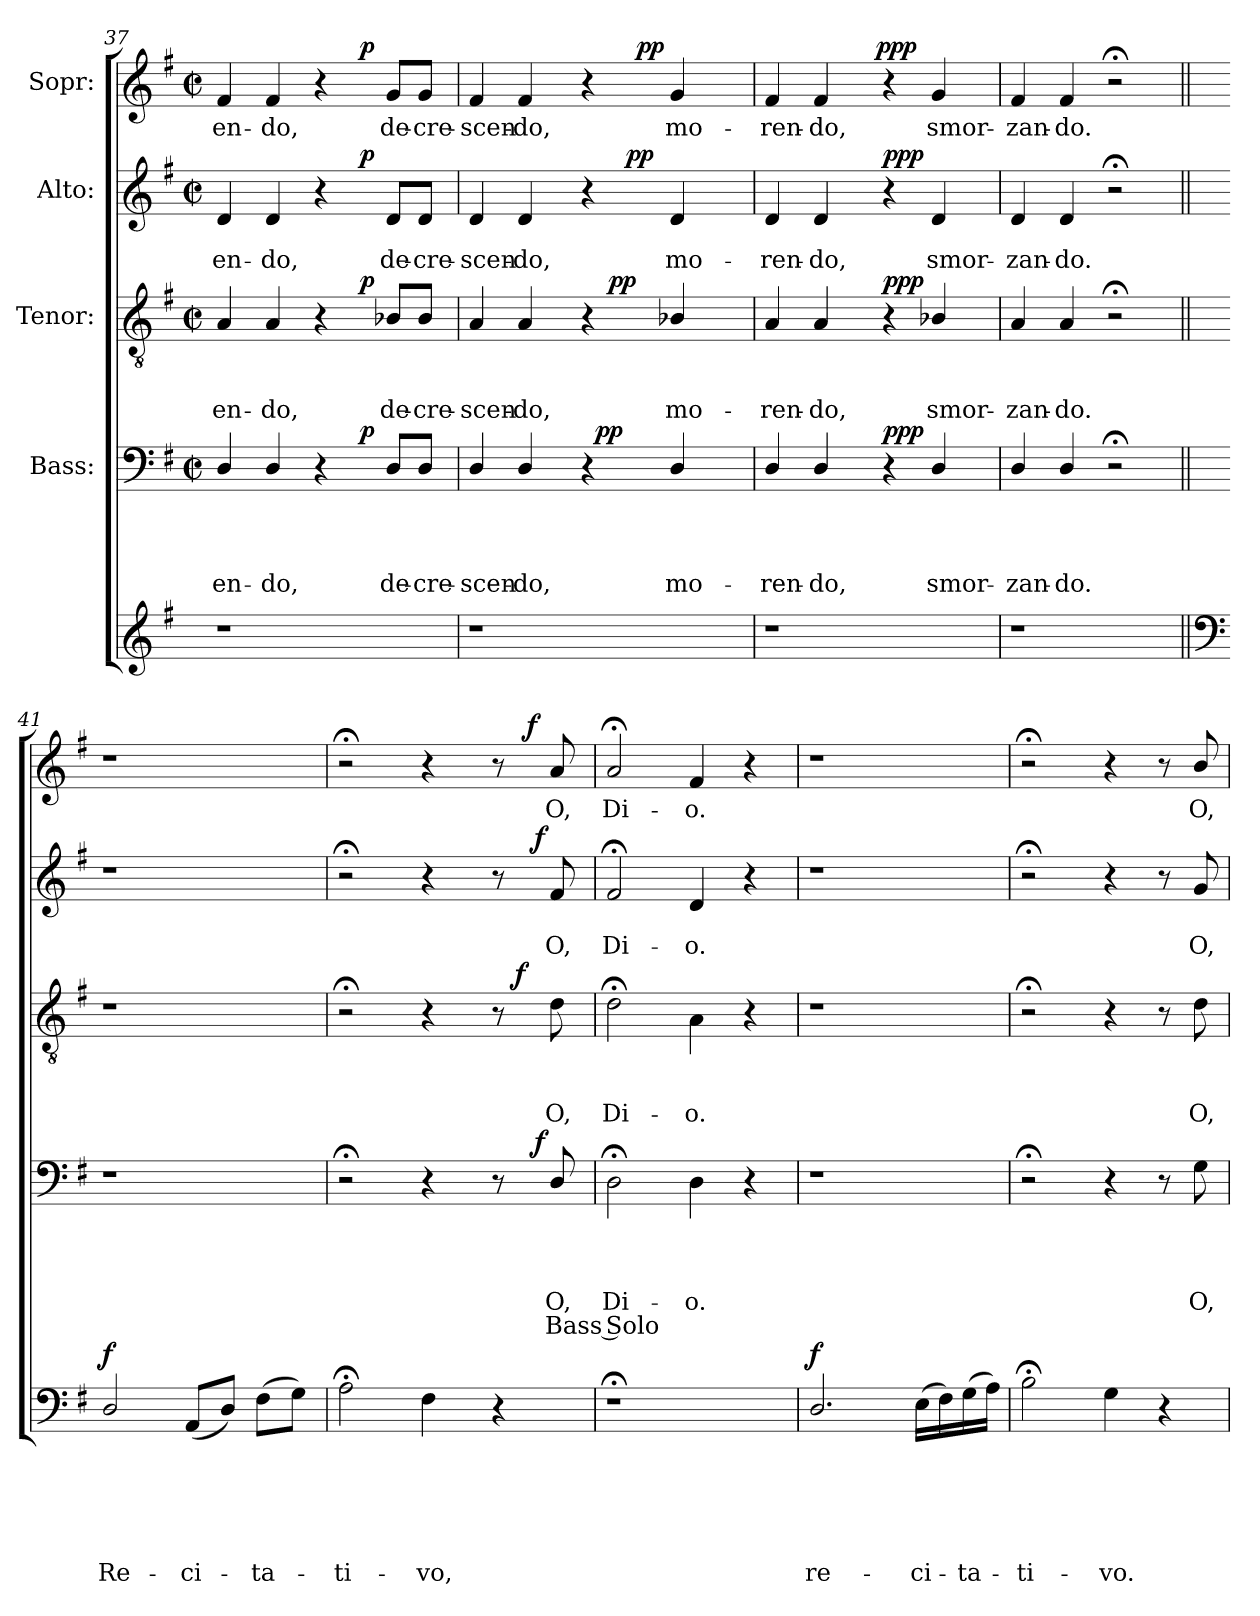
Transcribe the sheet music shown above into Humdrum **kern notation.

**kern	**text	**text	**text	**text	**text	**text	**dynam	**kern	**text	**text	**text	**text	**text	**dynam	**kern	**text	**text	**text	**dynam	**kern	**text	**text	**dynam	**kern	**text	**dynam
*part5	*part5	*part5	*part5	*part5	*part5	*part5	*part5	*part4	*part4	*part4	*part4	*part4	*part4	*part4	*part3	*part3	*part3	*part3	*part3	*part2	*part2	*part2	*part2	*part1	*part1	*part1
*staff5	*staff5	*staff5	*staff5	*staff5	*staff5	*staff5	*staff5	*staff4	*staff4	*staff4	*staff4	*staff4	*staff4	*staff4	*staff3	*staff3	*staff3	*staff3	*staff3	*staff2	*staff2	*staff2	*staff2	*staff1	*staff1	*staff1
*	*	*	*	*	*	*	*	*I"Bass:	*	*	*	*	*	*	*I"Tenor:	*	*	*	*	*I"Alto:	*	*	*	*I"Sopr:	*	*
!!LO:LB:g=z
*clefG2	*	*	*	*	*	*	*	*clefF4	*	*	*	*	*	*	*clefGv2	*	*	*	*	*clefG2	*	*	*	*clefG2	*	*
*k[f#]	*	*	*	*	*	*	*	*k[f#]	*	*	*	*	*	*	*k[f#]	*	*	*	*	*k[f#]	*	*	*	*k[f#]	*	*
*G:	*	*	*	*	*	*	*	*G:	*	*	*	*	*	*	*G:	*	*	*	*	*G:	*	*	*	*G:	*	*
*	*	*	*	*	*	*	*	*M2/2	*	*	*	*	*	*	*M2/2	*	*	*	*	*M2/2	*	*	*	*M2/2	*	*
*	*	*	*	*	*	*	*	*met(c|)	*	*	*	*	*	*	*met(c|)	*	*	*	*	*met(c|)	*	*	*	*met(c|)	*	*
=37	=37	=37	=37	=37	=37	=37	=37	=37	=37	=37	=37	=37	=37	=37	=37	=37	=37	=37	=37	=37	=37	=37	=37	=37	=37	=37
!	!	!	!	!	!	!	!	!	!	!	!	!LO:LY:b	!	!	!	!	!	!LO:LY:b	!	!	!	!LO:LY:b	!	!	!LO:LY:b	!
*	*	*	*	*	*	*	*	*^	*	*	*	*	*	*	*^	*	*	*	*	*^	*	*	*	*^	*	*
1r	.	.	.	.	.	.	.	4D/	2ryy	.	.	.	-en-	.	.	4A/	2ryy	.	.	-en-	.	4d/	2ryy	.	-en-	.	4f#/	2ryy	-en-	.
!	!	!	!	!	!	!	!	!	!	!	!	!	!LO:LY:b	!	!	!	!	!	!	!LO:LY:b	!	!	!	!	!LO:LY:b	!	!	!	!LO:LY:b	!
.	.	.	.	.	.	.	.	4D/	.	.	.	.	-do,	.	.	4A/	.	.	.	-do,	.	4d/	.	.	-do,	.	4f#/	.	-do,	.
.	.	.	.	.	.	.	.	4r	8ryy	.	.	.	.	.	.	4r	8ryy	.	.	.	.	4r	8ryy	.	.	.	4r	8ryy	.	.
.	.	.	.	.	.	.	.	.	32ryy	.	.	.	.	.	.	.	32ryy	.	.	.	.	.	32ryy	.	.	.	.	32ryy	.	.
!	!	!	!	!	!	!	!	!	!	!	!	!	!	!	!LO:DY:a	!	!	!	!	!	!LO:DY:a	!	!	!	!	!LO:DY:a	!	!	!	!LO:DY:a
.	.	.	.	.	.	.	.	.	4ryy	.	.	.	.	.	p	.	4ryy	.	.	.	p	.	4ryy	.	.	p	.	4ryy	.	p
!	!	!	!	!	!	!	!	!	!	!	!	!	!LO:LY:b	!	!	!	!	!	!	!LO:LY:b	!	!	!	!	!LO:LY:b	!	!	!	!LO:LY:b	!
.	.	.	.	.	.	.	.	8D/L	.	.	.	.	de-	.	.	8B-X/L	.	.	.	de-	.	8d/L	.	.	de-	.	8g/L	.	de-	.
!	!	!	!	!	!	!	!	!	!	!	!	!	!LO:LY:b	!	!	!	!	!	!	!LO:LY:b	!	!	!	!	!LO:LY:b	!	!	!	!LO:LY:b	!
.	.	.	.	.	.	.	.	8D/J	.	.	.	.	-cre-	.	.	8B-/J	.	.	.	-cre-	.	8d/J	.	.	-cre-	.	8g/J	.	-cre-	.
.	.	.	.	.	.	.	.	.	16.ryy	.	.	.	.	.	.	.	16.ryy	.	.	.	.	.	16.ryy	.	.	.	.	16.ryy	.	.
=38	=38	=38	=38	=38	=38	=38	=38	=38	=38	=38	=38	=38	=38	=38	=38	=38	=38	=38	=38	=38	=38	=38	=38	=38	=38	=38	=38	=38	=38	=38
!	!	!	!	!	!	!	!	!	!	!	!	!	!LO:LY:b	!	!	!	!	!	!	!LO:LY:b	!	!	!	!	!LO:LY:b	!	!	!	!LO:LY:b	!
1r	.	.	.	.	.	.	.	4D/	2ryy	.	.	.	-scen-	.	.	4A/	2ryy	.	.	-scen-	.	4d/	2ryy	.	-scen-	.	4f#/	3ryy	-scen-	.
!	!	!	!	!	!	!	!	!	!	!	!	!	!LO:LY:b	!	!	!	!	!	!	!LO:LY:b	!	!	!	!	!LO:LY:b	!	!	!	!LO:LY:b	!
.	.	.	.	.	.	.	.	4D/	.	.	.	.	-do,	.	.	4A/	.	.	.	-do,	.	4d/	.	.	-do,	.	4f#/	.	-do,	.
.	.	.	.	.	.	.	.	.	.	.	.	.	.	.	.	.	.	.	.	.	.	.	.	.	.	.	.	6ryy	.	.
.	.	.	.	.	.	.	.	4r	32ryy	.	.	.	.	.	.	4r	16ryy	.	.	.	.	4r	16.ryy	.	.	.	4r	12ryy	.	.
!	!	!	!	!	!	!	!	!	!	!	!	!	!	!	!LO:DY:a	!	!	!	!	!	!	!	!	!	!	!	!	!	!	!
.	.	.	.	.	.	.	.	.	4...ryy	.	.	.	.	.	pp	.	.	.	.	.	.	.	.	.	.	.	.	.	.	.
!	!	!	!	!	!	!	!	!	!	!	!	!	!	!	!	!	!	!	!	!	!LO:DY:a	!	!	!	!	!	!	!	!	!
.	.	.	.	.	.	.	.	.	.	.	.	.	.	.	.	.	4..ryy	.	.	.	pp	.	.	.	.	.	.	.	.	.
.	.	.	.	.	.	.	.	.	.	.	.	.	.	.	.	.	.	.	.	.	.	.	.	.	.	.	.	48.ryy	.	.
!	!	!	!	!	!	!	!	!	!	!	!	!	!	!	!	!	!	!	!	!	!	!	!	!	!	!LO:DY:a	!	!	!	!
.	.	.	.	.	.	.	.	.	.	.	.	.	.	.	.	.	.	.	.	.	.	.	4ryy	.	.	pp	.	.	.	.
!	!	!	!	!	!	!	!	!	!	!	!	!	!	!	!	!	!	!	!	!	!	!	!	!	!	!	!	!	!	!LO:DY:a
.	.	.	.	.	.	.	.	.	.	.	.	.	.	.	.	.	.	.	.	.	.	.	.	.	.	.	.	3ryy	.	pp
!	!	!	!	!	!	!	!	!	!	!	!	!	!LO:LY:b	!	!	!	!	!	!	!LO:LY:b	!	!	!	!	!LO:LY:b	!	!	!	!LO:LY:b	!
.	.	.	.	.	.	.	.	4D/	.	.	.	.	mo-	.	.	4B-X/	.	.	.	mo-	.	4d/	.	.	mo-	.	4g/	.	mo-	.
.	.	.	.	.	.	.	.	.	.	.	.	.	.	.	.	.	.	.	.	.	.	.	8ryy	.	.	.	.	.	.	.
.	.	.	.	.	.	.	.	.	.	.	.	.	.	.	.	.	.	.	.	.	.	.	.	.	.	.	.	24ryy	.	.
.	.	.	.	.	.	.	.	.	.	.	.	.	.	.	.	.	.	.	.	.	.	.	32ryy	.	.	.	.	.	.	.
.	.	.	.	.	.	.	.	.	.	.	.	.	.	.	.	.	.	.	.	.	.	.	.	.	.	.	.	96ryy	.	.
=39	=39	=39	=39	=39	=39	=39	=39	=39	=39	=39	=39	=39	=39	=39	=39	=39	=39	=39	=39	=39	=39	=39	=39	=39	=39	=39	=39	=39	=39	=39
!	!	!	!	!	!	!	!	!	!	!	!	!	!LO:LY:b	!	!	!	!	!	!	!LO:LY:b	!	!	!	!	!LO:LY:b	!	!	!	!LO:LY:b	!
*	*	*	*	*	*	*	*	*v	*v	*	*	*	*	*	*	*	*	*	*	*	*	*v	*v	*	*	*	*	*	*	*
*	*	*	*	*	*	*	*	*	*	*	*	*	*	*	*v	*v	*	*	*	*	*	*	*	*	*	*	*	*
1r	.	.	.	.	.	.	.	4D/	.	.	.	-ren-	.	.	4A/	.	.	-ren-	.	4d/	.	-ren-	.	4f#/	3ryy	-ren-	.
!	!	!	!	!	!	!	!	!	!	!	!	!LO:LY:b	!	!	!	!	!	!LO:LY:b	!	!	!	!LO:LY:b	!	!	!	!LO:LY:b	!
.	.	.	.	.	.	.	.	4D/	.	.	.	-do,	.	.	4A/	.	.	-do,	.	4d/	.	-do,	.	4f#/	.	-do,	.
.	.	.	.	.	.	.	.	.	.	.	.	.	.	.	.	.	.	.	.	.	.	.	.	.	12...ryy	.	.
!	!	!	!	!	!	!	!	!	!	!	!	!	!	!	!	!	!	!	!	!	!	!	!	!	!	!	!LO:DY:a
.	.	.	.	.	.	.	.	.	.	.	.	.	.	.	.	.	.	.	.	.	.	.	.	.	3ryy	.	ppp
!	!	!	!	!	!	!	!	!	!	!	!	!	!	!LO:DY:a	!	!	!	!	!LO:DY:a	!	!	!	!LO:DY:a	!	!	!	!
.	.	.	.	.	.	.	.	4r	.	.	.	.	.	ppp	4r	.	.	.	ppp	4r	.	.	ppp	4r	.	.	.
!	!	!	!	!	!	!	!	!	!	!	!	!LO:LY:b	!	!	!	!	!	!LO:LY:b	!	!	!	!LO:LY:b	!	!	!	!LO:LY:b	!
.	.	.	.	.	.	.	.	4D/	.	.	.	smor-	.	.	4B-X/	.	.	smor-	.	4d/	.	smor-	.	4g/	.	smor-	.
.	.	.	.	.	.	.	.	.	.	.	.	.	.	.	.	.	.	.	.	.	.	.	.	.	6ryy	.	.
.	.	.	.	.	.	.	.	.	.	.	.	.	.	.	.	.	.	.	.	.	.	.	.	.	96ryy	.	.
=40	=40	=40	=40	=40	=40	=40	=40	=40	=40	=40	=40	=40	=40	=40	=40	=40	=40	=40	=40	=40	=40	=40	=40	=40	=40	=40	=40
!	!	!	!	!	!	!	!	!	!	!	!	!LO:LY:b	!	!	!	!	!	!LO:LY:b	!	!	!	!LO:LY:b	!	!	!	!LO:LY:b	!
*	*	*	*	*	*	*	*	*	*	*	*	*	*	*	*	*	*	*	*	*	*	*	*	*v	*v	*	*
1r	.	.	.	.	.	.	.	4D/	.	.	.	-zan-	.	.	4A/	.	.	-zan-	.	4d/	.	-zan-	.	4f#/	-zan-	.
!	!	!	!	!	!	!	!	!	!	!	!	!LO:LY:b	!	!	!	!	!	!LO:LY:b	!	!	!	!LO:LY:b	!	!	!LO:LY:b	!
.	.	.	.	.	.	.	.	4D/	.	.	.	-do.	.	.	4A/	.	.	-do.	.	4d/	.	-do.	.	4f#/	-do.	.
.	.	.	.	.	.	.	.	2r;<	.	.	.	.	.	.	2r;<	.	.	.	.	2r;<	.	.	.	2r;<	.	.
!!LO:PB:g=z
=41||	=41||	=41||	=41||	=41||	=41||	=41||	=41||	=41||	=41||	=41||	=41||	=41||	=41||	=41||	=41||	=41||	=41||	=41||	=41||	=41||	=41||	=41||	=41||	=41||	=41||	=41||
*clefF4	*	*	*	*	*	*	*	*	*	*	*	*	*	*	*	*	*	*	*	*	*	*	*	*	*	*
!	!	!	!	!	!	!LO:LY:b	!LO:DY:a	!	!	!	!	!	!	!	!	!	!	!	!	!	!	!	!	!	!	!
2D/	.	.	.	.	.	Re-	f	1r	.	.	.	.	.	.	1r	.	.	.	.	1r	.	.	.	1r	.	.
!	!	!	!	!	!	!LO:LY:b	!	!	!	!	!	!	!	!	!	!	!	!	!	!	!	!	!	!	!	!
(<8AA/L	.	.	.	.	.	-ci-	.	.	.	.	.	.	.	.	.	.	.	.	.	.	.	.	.	.	.	.
8D/J)	.	.	.	.	.	.	.	.	.	.	.	.	.	.	.	.	.	.	.	.	.	.	.	.	.	.
!	!	!	!	!	!	!LO:LY:b:rj	!	!	!	!	!	!	!	!	!	!	!	!	!	!	!	!	!	!	!	!
(>8F#\L	.	.	.	.	.	-ta-	.	.	.	.	.	.	.	.	.	.	.	.	.	.	.	.	.	.	.	.
8G\J)	.	.	.	.	.	.	.	.	.	.	.	.	.	.	.	.	.	.	.	.	.	.	.	.	.	.
=42	=42	=42	=42	=42	=42	=42	=42	=42	=42	=42	=42	=42	=42	=42	=42	=42	=42	=42	=42	=42	=42	=42	=42	=42	=42	=42
!	!	!	!	!	!	!LO:LY:b:rj	!	!	!	!	!	!	!	!	!	!	!	!	!	!	!	!	!	!	!	!
*	*	*	*	*	*	*	*	*^	*	*	*	*	*	*	*^	*	*	*	*	*^	*	*	*	*^	*	*
2A;<\	.	.	.	.	.	-ti-	.	2r;<	2ryy	.	.	.	.	.	.	2r;<	2ryy	.	.	.	.	2r;<	2ryy	.	.	.	2r;<	3%2ryy	.	.
!	!	!	!	!	!	!LO:LY:b	!	!	!	!	!	!	!	!	!	!	!	!	!	!	!	!	!	!	!	!	!	!	!	!
4F#\	.	.	.	.	.	-vo,	.	4r	4ryy	.	.	.	.	.	.	4r	4ryy	.	.	.	.	4r	4ryy	.	.	.	4r	.	.	.
.	.	.	.	.	.	.	.	.	.	.	.	.	.	.	.	.	.	.	.	.	.	.	.	.	.	.	.	6ryy	.	.
4r	.	.	.	.	.	.	.	8r	16.ryy	.	.	.	.	.	.	8r	16ryy	.	.	.	.	8r	16.ryy	.	.	.	8r	.	.	.
!	!	!	!	!	!	!	!	!	!	!	!	!	!	!	!	!	!	!	!	!	!LO:DY:a	!	!	!	!	!	!	!	!	!
.	.	.	.	.	.	.	.	.	.	.	.	.	.	.	.	.	8.ryy	.	.	.	f	.	.	.	.	.	.	.	.	.
!	!	!	!	!	!	!	!	!	!	!	!	!	!	!	!	!	!	!	!	!	!	!	!	!	!	!	!	!	!	!LO:DY:a
.	.	.	.	.	.	.	.	.	.	.	.	.	.	.	.	.	.	.	.	.	.	.	.	.	.	.	.	6ryy	.	f
!	!	!	!	!	!	!	!	!	!	!	!	!	!	!	!LO:DY:a	!	!	!	!	!	!	!	!	!	!	!LO:DY:a	!	!	!	!
.	.	.	.	.	.	.	.	.	8ryy	.	.	.	.	.	f	.	.	.	.	.	.	.	8ryy	.	.	f	.	.	.	.
!	!	!	!	!	!	!	!	!	!	!	!	!	!LO:LY:b	!LO:LY:b	!	!	!	!	!	!LO:LY:b	!	!	!	!	!LO:LY:b	!	!	!	!LO:LY:b	!
.	.	.	.	.	.	.	.	8D/	.	.	.	.	O,	Bass Solo	.	8d\	.	.	.	O,	.	8f#/	.	.	O,	.	8a/	.	O,	.
.	.	.	.	.	.	.	.	.	32ryy	.	.	.	.	.	.	.	.	.	.	.	.	.	32ryy	.	.	.	.	.	.	.
=43	=43	=43	=43	=43	=43	=43	=43	=43	=43	=43	=43	=43	=43	=43	=43	=43	=43	=43	=43	=43	=43	=43	=43	=43	=43	=43	=43	=43	=43	=43
!	!	!	!	!	!	!	!	!	!	!	!	!	!LO:LY:b	!	!	!	!	!	!	!LO:LY:b	!	!	!	!	!LO:LY:b	!	!	!	!LO:LY:b	!
*	*	*	*	*	*	*	*	*v	*v	*	*	*	*	*	*	*	*	*	*	*	*	*v	*v	*	*	*	*v	*v	*	*
*	*	*	*	*	*	*	*	*	*	*	*	*	*	*	*v	*v	*	*	*	*	*	*	*	*	*	*	*
1r;<	.	.	.	.	.	.	.	2D;<\	.	.	.	Di-	.	.	2d;<\	.	.	Di-	.	2f#;/	.	Di-	.	2a;/	Di-	.
!	!	!	!	!	!	!	!	!	!	!	!	!LO:LY:b	!	!	!	!	!	!LO:LY:b	!	!	!	!LO:LY:b	!	!	!LO:LY:b	!
.	.	.	.	.	.	.	.	4D\	.	.	.	-o.	.	.	4A\	.	.	-o.	.	4d/	.	-o.	.	4f#/	-o.	.
.	.	.	.	.	.	.	.	4r	.	.	.	.	.	.	4r	.	.	.	.	4r	.	.	.	4r	.	.
=44	=44	=44	=44	=44	=44	=44	=44	=44	=44	=44	=44	=44	=44	=44	=44	=44	=44	=44	=44	=44	=44	=44	=44	=44	=44	=44
!	!	!	!	!	!	!LO:LY:b	!LO:DY:a	!	!	!	!	!	!	!	!	!	!	!	!	!	!	!	!	!	!	!
2.D/	.	.	.	.	.	re-	f	1r	.	.	.	.	.	.	1r	.	.	.	.	1r	.	.	.	1r	.	.
!	!	!	!	!	!	!LO:LY:b	!	!	!	!	!	!	!	!	!	!	!	!	!	!	!	!	!	!	!	!
(>16E\LL	.	.	.	.	.	-ci-	.	.	.	.	.	.	.	.	.	.	.	.	.	.	.	.	.	.	.	.
16F#\)	.	.	.	.	.	.	.	.	.	.	.	.	.	.	.	.	.	.	.	.	.	.	.	.	.	.
!	!	!	!	!	!	!LO:LY:b	!	!	!	!	!	!	!	!	!	!	!	!	!	!	!	!	!	!	!	!
(>16G\	.	.	.	.	.	-ta-	.	.	.	.	.	.	.	.	.	.	.	.	.	.	.	.	.	.	.	.
16A\JJ)	.	.	.	.	.	.	.	.	.	.	.	.	.	.	.	.	.	.	.	.	.	.	.	.	.	.
!!LO:LB:g=z
=45	=45	=45	=45	=45	=45	=45	=45	=45	=45	=45	=45	=45	=45	=45	=45	=45	=45	=45	=45	=45	=45	=45	=45	=45	=45	=45
!	!	!	!	!	!	!LO:LY:b:rj	!	!	!	!	!	!	!	!	!	!	!	!	!	!	!	!	!	!	!	!
2B;<\	.	.	.	.	.	-ti-	.	2r;<	.	.	.	.	.	.	2r;<	.	.	.	.	2r;<	.	.	.	2r;<	.	.
!	!	!	!	!	!	!LO:LY:b	!	!	!	!	!	!	!	!	!	!	!	!	!	!	!	!	!	!	!	!
4G\	.	.	.	.	.	-vo.	.	4r	.	.	.	.	.	.	4r	.	.	.	.	4r	.	.	.	4r	.	.
4r	.	.	.	.	.	.	.	8r	.	.	.	.	.	.	8r	.	.	.	.	8r	.	.	.	8r	.	.
!	!	!	!	!	!	!	!	!	!	!	!	!LO:LY:b	!	!	!	!	!	!LO:LY:b	!	!	!	!LO:LY:b	!	!	!LO:LY:b	!
.	.	.	.	.	.	.	.	8G\	.	.	.	O,	.	.	8d\	.	.	O,	.	8g/	.	O,	.	8b/	O,	.
=	=	=	=	=	=	=	=	=	=	=	=	=	=	=	=	=	=	=	=	=	=	=	=	=	=	=
*-	*-	*-	*-	*-	*-	*-	*-	*-	*-	*-	*-	*-	*-	*-	*-	*-	*-	*-	*-	*-	*-	*-	*-	*-	*-	*-
